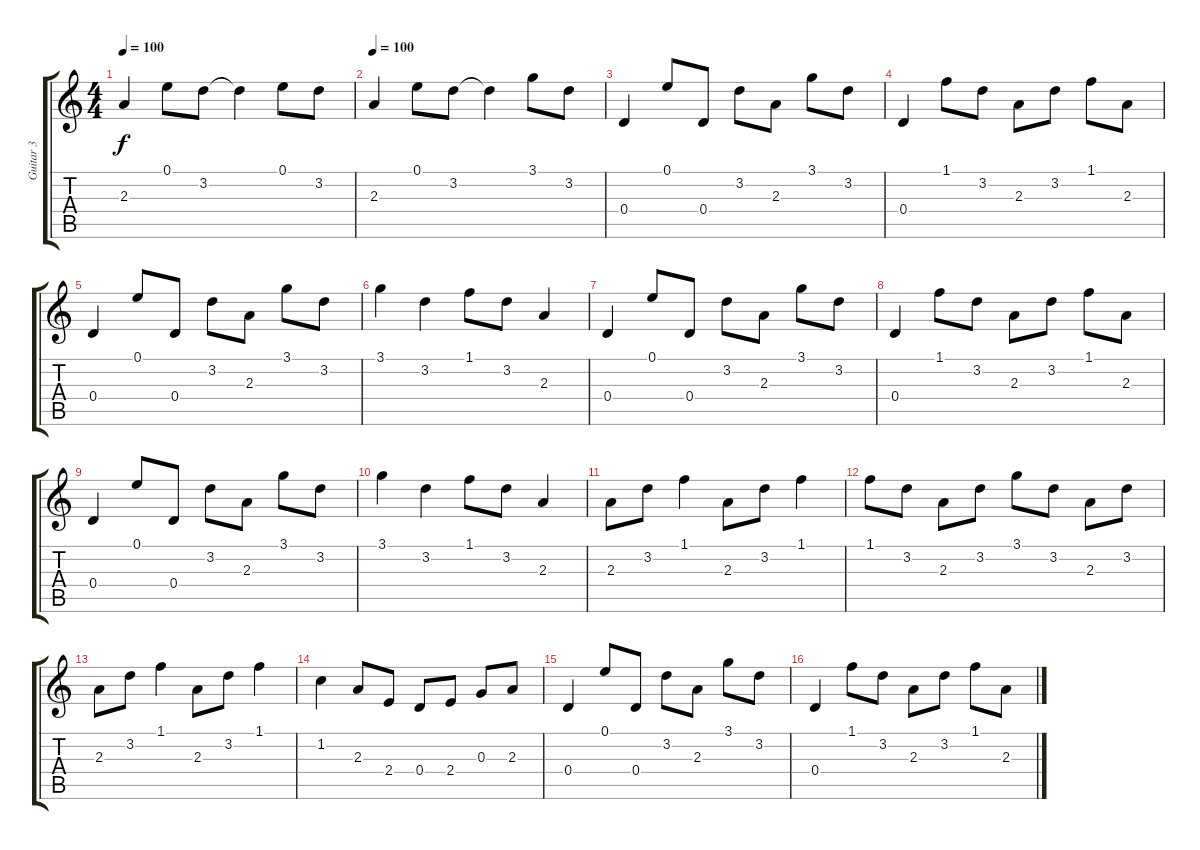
\track ("Guitar 3" "Guitar 3") {instrument distortionguitar}
\staff {score tabs}
\tuning (E4 B3 G3 D3 A2 E2) {hide}
\ts (4 4)
\tempo 100
\clef g2
\ks c
2.3.4{dy f volume 16 balance 8 instrument acousticguitarsteel} 0.1.8 3.2.8 3.2{t}.4 0.1.8 3.2.8 |
\tempo 100
2.3.4{volume 16 balance 8 instrument acousticguitarsteel} 0.1.8 3.2.8 3.2{t}.4 3.1.8 3.2.8 |
0.4.4 0.1.8 0.4.8 3.2.8 2.3.8 3.1.8 3.2.8 |
0.4.4 1.1.8 3.2.8 2.3.8 3.2.8 1.1.8 2.3.8 |
0.4.4 0.1.8 0.4.8 3.2.8 2.3.8 3.1.8 3.2.8 |
3.1.4 3.2.4 1.1.8 3.2.8 2.3.4 |
0.4.4 0.1.8 0.4.8 3.2.8 2.3.8 3.1.8 3.2.8 |
0.4.4 1.1.8 3.2.8 2.3.8 3.2.8 1.1.8 2.3.8 |
0.4.4 0.1.8 0.4.8 3.2.8 2.3.8 3.1.8 3.2.8 |
3.1.4 3.2.4 1.1.8 3.2.8 2.3.4 |
2.3.8 3.2.8 1.1.4 2.3.8 3.2.8 1.1.4 |
1.1.8 3.2.8 2.3.8 3.2.8 3.1.8 3.2.8 2.3.8 3.2.8 |
2.3.8 3.2.8 1.1.4 2.3.8 3.2.8 1.1.4 |
1.2.4 2.3.8 2.4.8 0.4.8 2.4.8 0.3.8 2.3.8 |
0.4.4 0.1.8 0.4.8 3.2.8 2.3.8 3.1.8 3.2.8 |
0.4.4 1.1.8 3.2.8 2.3.8 3.2.8 1.1.8 2.3.8
